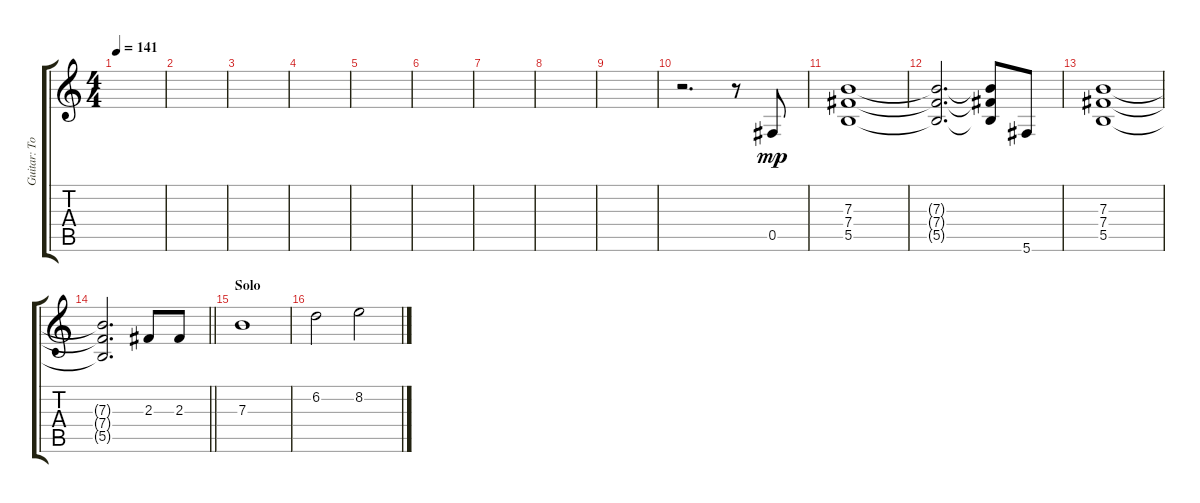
\track ("Guitar: Tony" "Guitar: To") {instrument distortionguitar}
\staff {score tabs}
\tuning (Db4 Ab3 E3 B2 Gb2 Db2) {hide}
\ts (4 4)
\tempo 141
\clef g2
\ks c
|
|
|
|
|
|
|
|
|
r.2{d} r.8 0.5.8{dy mp} |
(7.3 7.4 5.5).1 |
(7.3{t} 7.4{t} 5.5{t}).2{d} (7.3{t} 7.4{t} 5.5{t}).8 5.6.8 |
(7.3 7.4 5.5).1 |
\barLineRight lightlight
(7.3{t} 7.4{t} 5.5{t}).2{d} 2.3.8 2.3.8 |
\section ("" "Solo")
7.3.1 |
6.2.2 8.2.2
